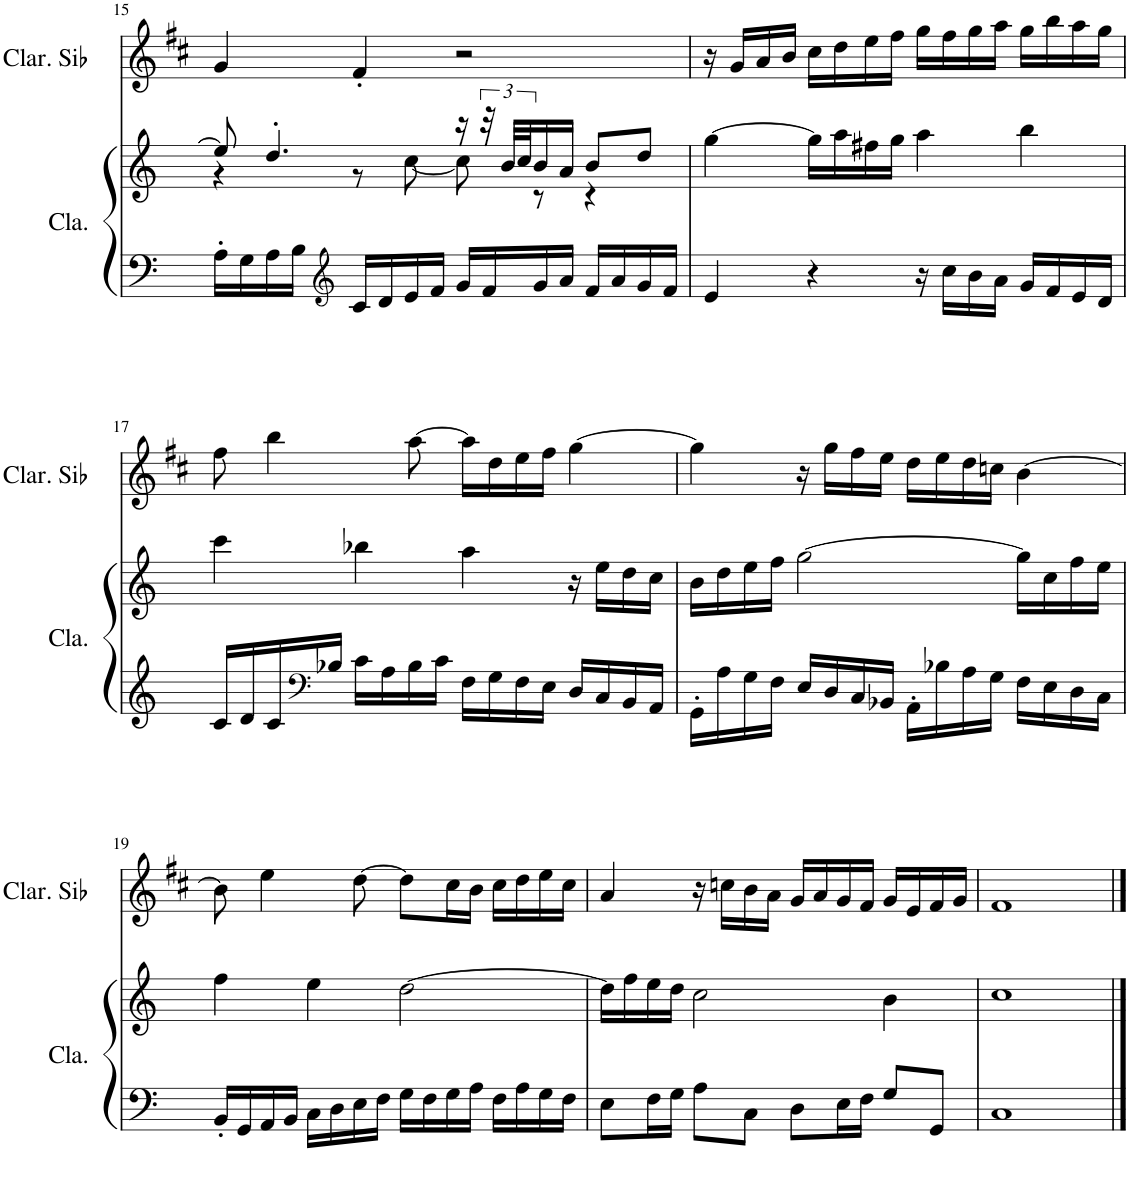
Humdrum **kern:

**kern	**kern	**kern
*part2	*part2	*part1
*staff3	*staff2	*staff1
*I"Clavecin	*	*I"Clarinette en Sib
*I'Cla.	*	*I'Clar. Sib
!!LO:PB:g=z
*clefF4	*clefG2	*clefG2
*	*	*Trd1c2
*k[]	*k[]	*k[f#c#]
*M4/4	*M4/4	*M4/4
=15	=15	=15
*	*^	*
16A'\LL	8ee/]	4r	4g/
16G\	.	.	.
16A\	4.dd'/	.	.
16B\JJ	.	.	.
*clefG2	*	*	*
16c/LL	.	8r	4f#'/
16d/	.	.	.
16e/	.	[8cc\	.
16f/JJ	.	.	.
16g/LL	16r	8cc\]	2r
16f/	48r	.	.
.	48b/LLL	.	.
.	48cc/J	.	.
16g/	16b/	8r	.
16a/JJ	16a/JJ	.	.
16f/LL	8b/L	4r	.
16a/	.	.	.
16g/	8dd/J	.	.
16f/JJ	.	.	.
*	*v	*v	*
=16	=16	=16
4e/	[4gg\	16r
.	.	16g/LL
.	.	16a/
.	.	16b/JJ
4r	16gg\LL]	16cc#\LL
.	16aa\	16dd\
.	16ff#X\	16ee\
.	16gg\JJ	16ff#\JJ
16r	4aa\	16gg\LL
16cc\LL	.	16ff#\
16b\	.	16gg\
16a\JJ	.	16aa\JJ
16g/LL	4bb\	16gg\LL
16f/	.	16bb\
16e/	.	16aa\
16d/JJ	.	16gg\JJ
!!LO:LB:g=z
=17	=17	=17
16c/LL	4ccc\	8ff#\
16d/	.	.
16c/	.	4bb\
*clefF4	*	*
16B-X/JJ	.	.
16c\LL	4bb-X\	.
16A\	.	.
16B-\	.	[8aa\
16c\JJ	.	.
16F\LL	4aa\	16aa\LL]
16G\	.	16dd\
16F\	.	16ee\
16E\JJ	.	16ff#\JJ
16D/LL	16r	[4gg\
16C/	16ee\LL	.
16BB/	16dd\	.
16AA/JJ	16cc\JJ	.
=18	=18	=18
16GG'\LL	16b\LL	4gg\]
16A\	16dd\	.
16G\	16ee\	.
16F\JJ	16ff\JJ	.
16E/LL	[2gg\	16r
16D/	.	16gg\LL
16C/	.	16ff#\
16BB-X/JJ	.	16ee\JJ
16AA'\LL	.	16dd\LL
16B-X\	.	16ee\
16A\	.	16dd\
16G\JJ	.	16ccn\JJ
16F\LL	16gg\LL]	[4b\
16E\	16cc\	.
16D\	16ff\	.
16C\JJ	16ee\JJ	.
!!LO:LB:g=z
=19	=19	=19
16BB'/LL	4ff\	8b\]
16GG/	.	.
16AA/	.	4ee\
16BB/JJ	.	.
16C\LL	4ee\	.
16D\	.	.
16E\	.	[8dd\
16F\JJ	.	.
16G\LL	[2dd\	8dd\L]
16F\	.	.
16G\	.	16cc#\L
16A\JJ	.	16b\JJ
16F\LL	.	16cc#\LL
16A\	.	16dd\
16G\	.	16ee\
16F\JJ	.	16cc#\JJ
=20	=20	=20
8E\L	16dd\LL]	4a/
.	16ff\	.
16F\L	16ee\	.
16G\JJ	16dd\JJ	.
8A\L	2cc\	16r
.	.	16ccn\LL
8C\J	.	16b\
.	.	16a\JJ
8D\L	.	16g/LL
.	.	16a/
16E\L	.	16g/
16F\JJ	.	16f#/JJ
8G/L	4b\	16g/LL
.	.	16e/
8GG/J	.	16f#/
.	.	16g/JJ
=21	=21	=21
1C	1cc	1f#
==	==	==
*-	*-	*-
